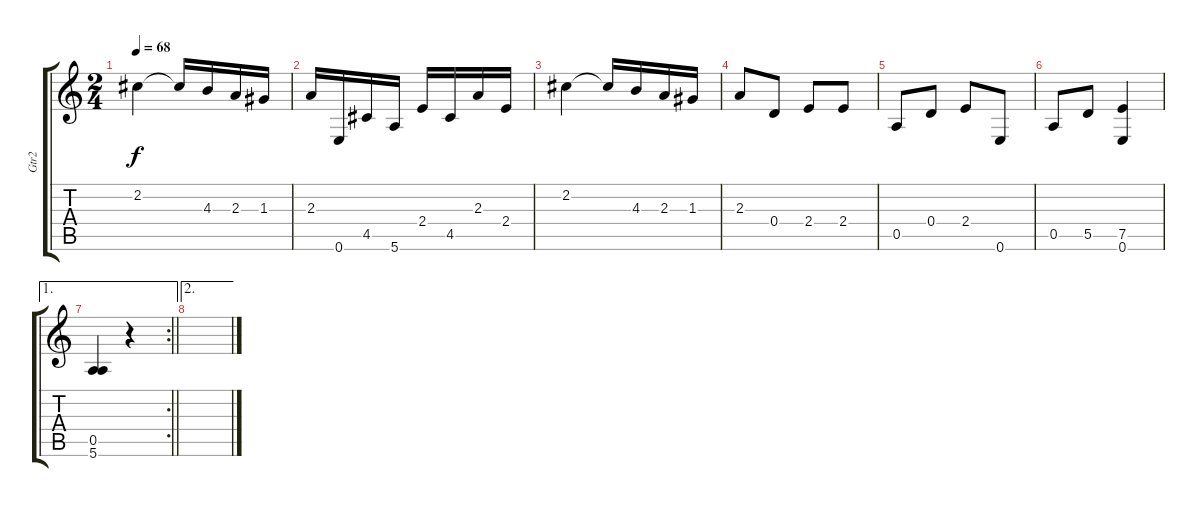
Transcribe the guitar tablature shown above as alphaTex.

\track ("Gtr2" "Gtr2") {instrument acousticguitarnylon}
\staff {score tabs}
\tuning (E4 B3 G3 D3 A2 E2) {hide}
\ts (2 4)
\tempo 68
\clef g2
\ks c
2.2.4{dy f} 2.2{t}.16 4.3.16 2.3.16 1.3.16 |
2.3.16 0.6.16 4.5.16 5.6.16 2.4.16 4.5.16 2.3.16 2.4.16 |
2.2.4 2.2{t}.16 4.3.16 2.3.16 1.3.16 |
2.3.8 0.4.8 2.4.8 2.4.8 |
0.5.8 0.4.8 2.4.8 0.6.8 |
0.5.8 5.5.8 (7.5 0.6).4 |
\ae 1
\rc 2
\barLineRight lightlight
(0.5 5.6).4 r.4 |
\ae 2
